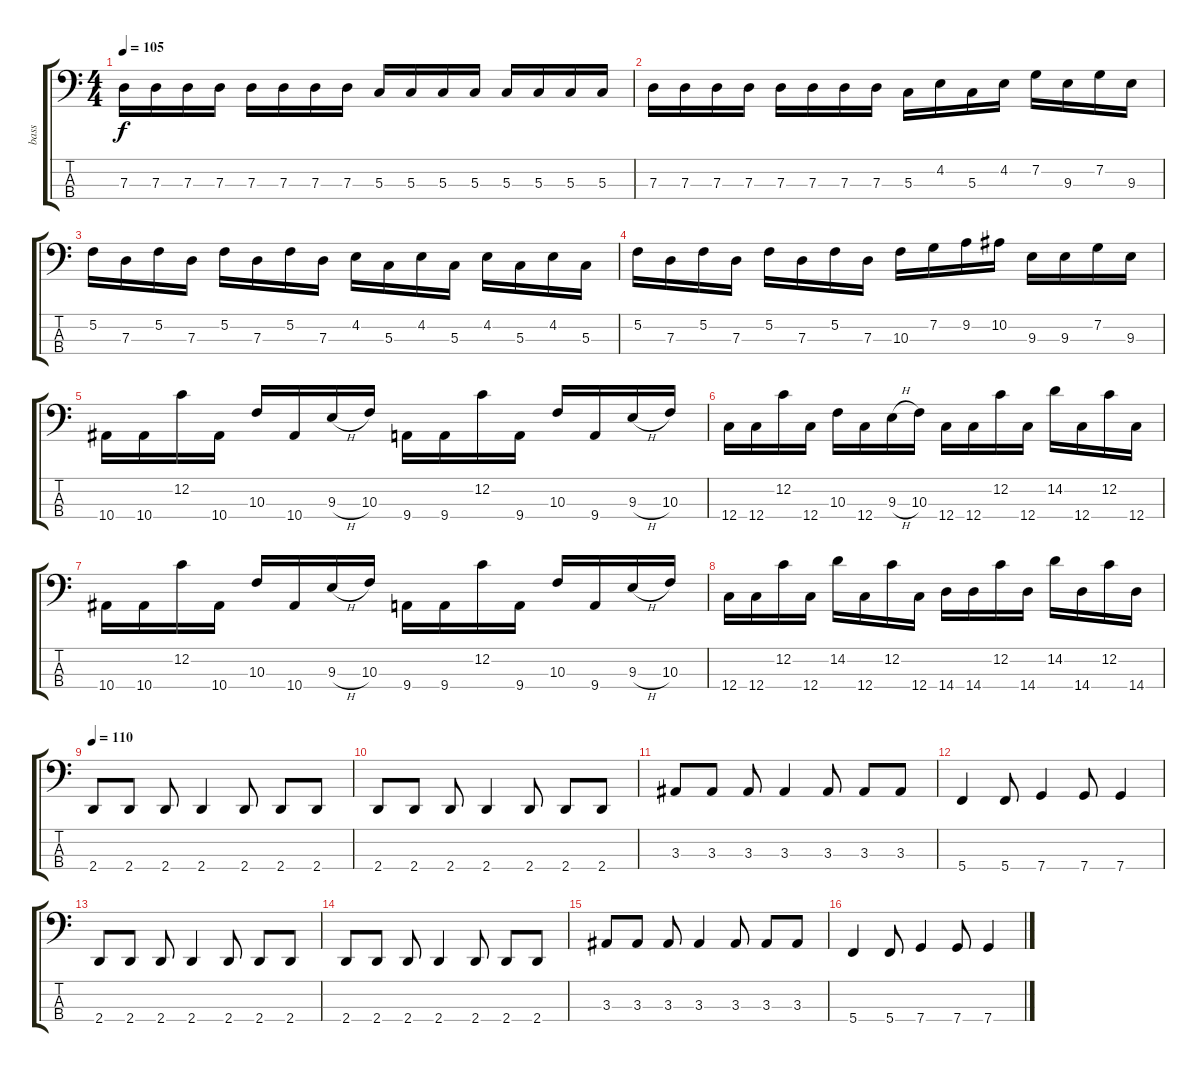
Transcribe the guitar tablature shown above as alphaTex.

\track ("bass" "bass") {instrument electricbassfinger}
\staff {score tabs}
\tuning (F2 C2 G1 C1) {hide}
\ts (4 4)
\tempo 105
\clef f4
\ks c
7.3.16{dy f} 7.3.16 7.3.16 7.3.16 7.3.16 7.3.16 7.3.16 7.3.16 5.3.16 5.3.16 5.3.16 5.3.16 5.3.16 5.3.16 5.3.16 5.3.16 |
7.3.16 7.3.16 7.3.16 7.3.16 7.3.16 7.3.16 7.3.16 7.3.16 5.3.16 4.2.16 5.3.16 4.2.16 7.2.16 9.3.16 7.2.16 9.3.16 |
5.2.16 7.3.16 5.2.16 7.3.16 5.2.16 7.3.16 5.2.16 7.3.16 4.2.16 5.3.16 4.2.16 5.3.16 4.2.16 5.3.16 4.2.16 5.3.16 |
5.2.16 7.3.16 5.2.16 7.3.16 5.2.16 7.3.16 5.2.16 7.3.16 10.3.16 7.2.16 9.2.16 10.2.16 9.3.16 9.3.16 7.2.16 9.3.16 |
10.4.16 10.4.16 12.2.16 10.4.16 10.3.16 10.4.16 9.3{h}.16 10.3.16 9.4.16 9.4.16 12.2.16 9.4.16 10.3.16 9.4.16 9.3{h}.16 10.3.16 |
12.4.16 12.4.16 12.2.16 12.4.16 10.3.16 12.4.16 9.3{h}.16 10.3.16 12.4.16 12.4.16 12.2.16 12.4.16 14.2.16 12.4.16 12.2.16 12.4.16 |
10.4.16 10.4.16 12.2.16 10.4.16 10.3.16 10.4.16 9.3{h}.16 10.3.16 9.4.16 9.4.16 12.2.16 9.4.16 10.3.16 9.4.16 9.3{h}.16 10.3.16 |
12.4.16 12.4.16 12.2.16 12.4.16 14.2.16 12.4.16 12.2.16 12.4.16 14.4.16 14.4.16 12.2.16 14.4.16 14.2.16 14.4.16 12.2.16 14.4.16 |
\tempo 110
2.4.8 2.4.8 2.4.8 2.4.4 2.4.8 2.4.8 2.4.8 |
2.4.8 2.4.8 2.4.8 2.4.4 2.4.8 2.4.8 2.4.8 |
3.3.8 3.3.8 3.3.8 3.3.4 3.3.8 3.3.8 3.3.8 |
5.4.4 5.4.8 7.4.4 7.4.8 7.4.4 |
2.4.8 2.4.8 2.4.8 2.4.4 2.4.8 2.4.8 2.4.8 |
2.4.8 2.4.8 2.4.8 2.4.4 2.4.8 2.4.8 2.4.8 |
3.3.8 3.3.8 3.3.8 3.3.4 3.3.8 3.3.8 3.3.8 |
5.4.4 5.4.8 7.4.4 7.4.8 7.4.4
